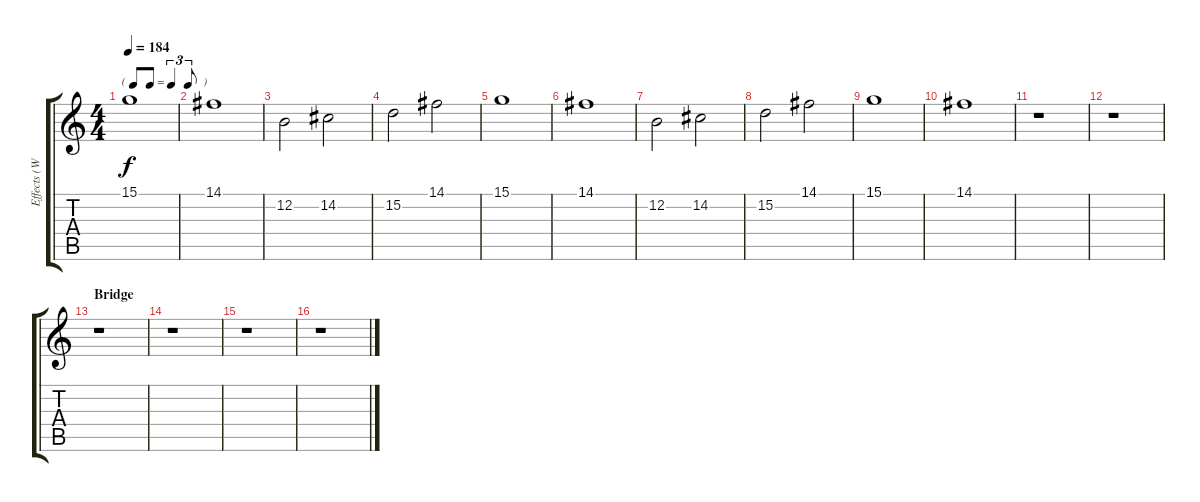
\track ("Effects (Warm)" "Effects (W") {instrument pad2warm}
\staff {score tabs}
\tuning (E4 B3 G3 D3 A2 E2) {hide}
\ts (4 4)
\tf triplet8th
\tempo 184
\clef g2
\ks c
15.1.1{dy f} |
14.1.1 |
12.2.2 14.2.2 |
15.2.2 14.1.2 |
15.1.1 |
14.1.1 |
12.2.2 14.2.2 |
15.2.2 14.1.2 |
15.1.1 |
14.1.1 |
r.1 |
r.1 |
\section ("" "Bridge")
r.1 |
r.1 |
r.1 |
r.1
